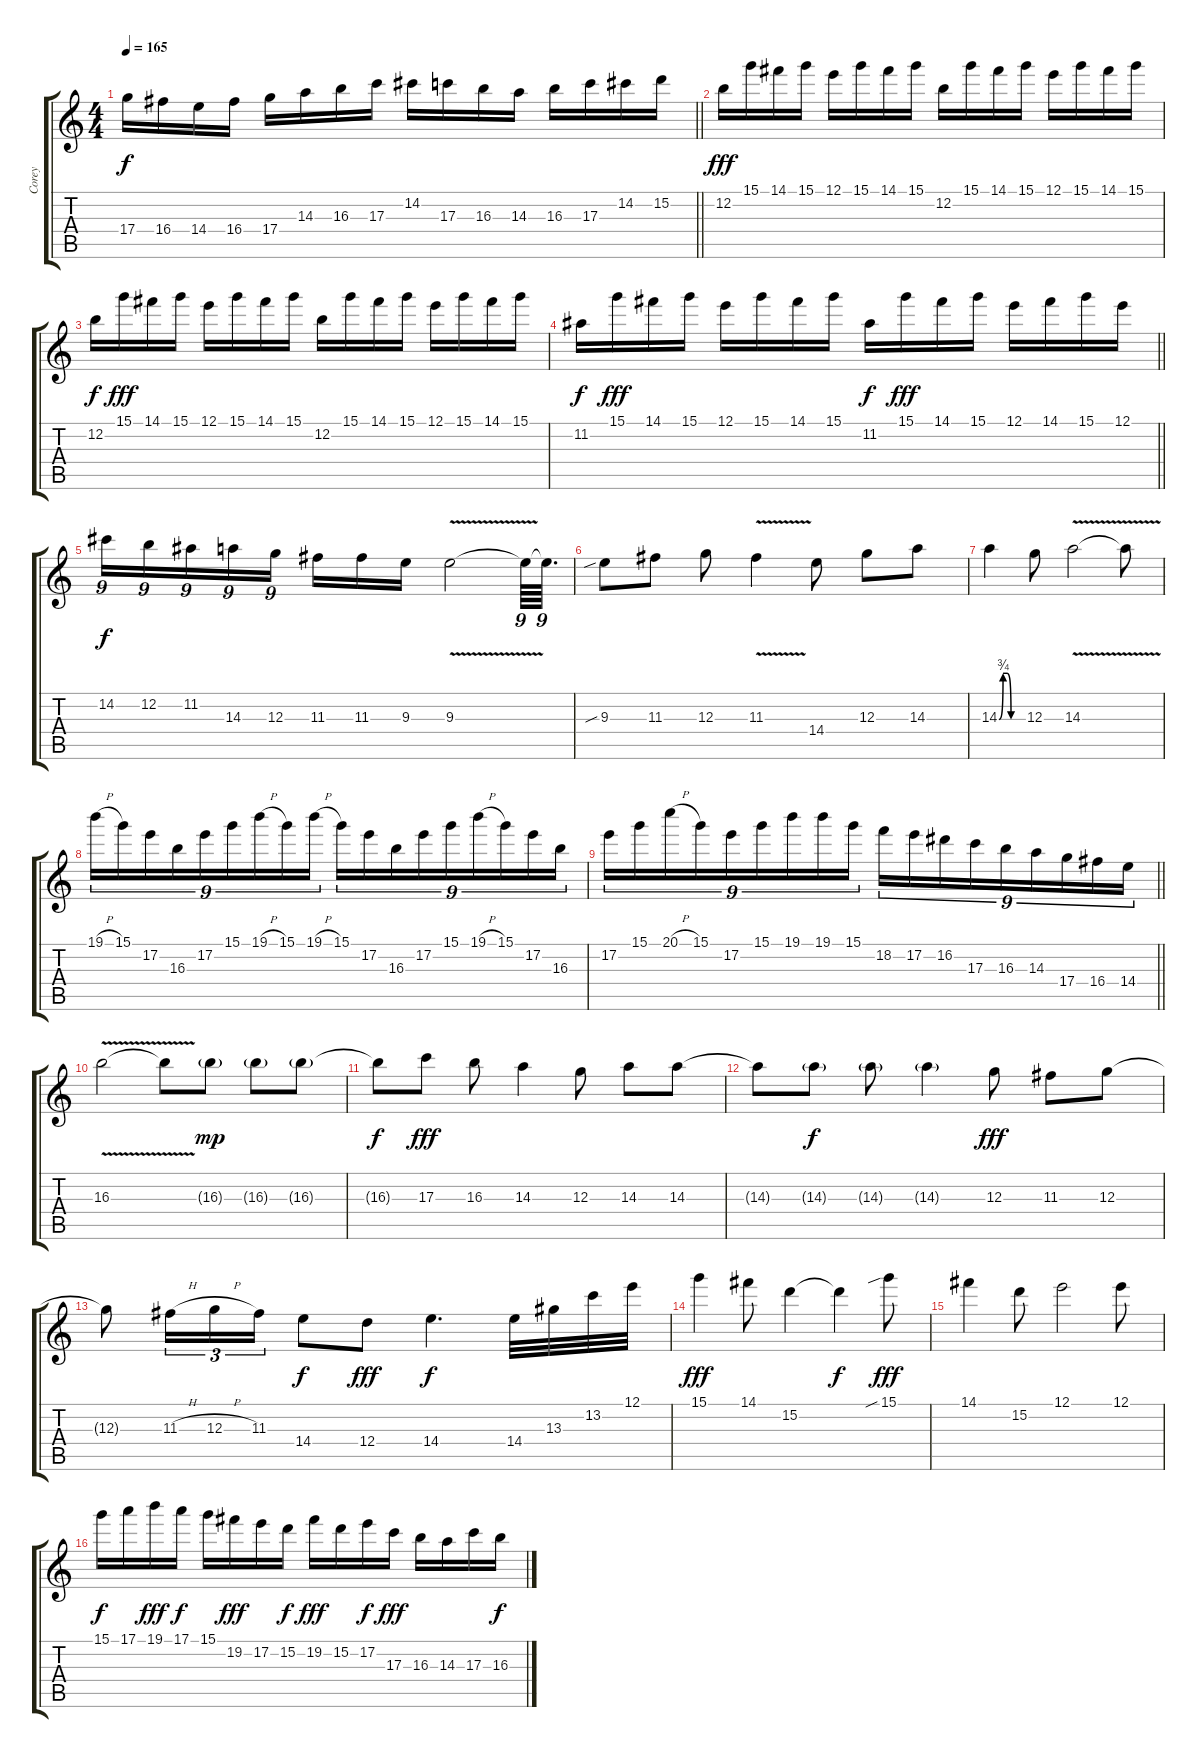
\track ("Corey" "Corey") {instrument distortionguitar}
\staff {score tabs}
\tuning (E4 B3 G3 D3 A2 E2) {hide}
\ts (4 4)
\tempo 165
\clef g2
\barLineRight lightlight
\ks c
17.4.16{dy f} 16.4.16 14.4.16 16.4.16 17.4.16 14.3.16 16.3.16 17.3.16 14.2.16 17.3.16 16.3.16 14.3.16 16.3.16 17.3.16 14.2.16 15.2.16 |
12.2.16{dy fff} 15.1.16 14.1.16 15.1.16 12.1.16 15.1.16 14.1.16 15.1.16 12.2.16 15.1.16 14.1.16 15.1.16 12.1.16 15.1.16 14.1.16 15.1.16 |
12.2.16{dy f} 15.1.16{dy fff} 14.1.16 15.1.16 12.1.16 15.1.16 14.1.16 15.1.16 12.2.16 15.1.16 14.1.16 15.1.16 12.1.16 15.1.16 14.1.16 15.1.16 |
\barLineRight lightlight
11.2.16{dy f} 15.1.16{dy fff} 14.1.16 15.1.16 12.1.16 15.1.16 14.1.16 15.1.16 11.2.16{dy f} 15.1.16{dy fff} 14.1.16 15.1.16 12.1.16 14.1.16 15.1.16 12.1.16 |
14.2.16{tu (9 8) dy f} 12.2.16{tu (9 8)} 11.2.16{tu (9 8)} 14.3.16{tu (9 8)} 12.3.16{tu (9 8)} 11.3.16 11.3.16 9.3.16 9.3{v}.2 9.3{t}.64{tu (9 8)} 9.3{t}.64{d tu (9 8)} |
9.3{sib}.8 11.3.8 12.3.8 11.3{v}.4 14.4.8 12.3.8 14.3.8 |
14.3{be (custom 0 0 10 3 20 3 30 0 60 0)}.4 12.3.8 14.3{v}.2 14.3{t}.8 |
19.1{h}.16{tu (9 8)} 15.1.16{tu (9 8)} 17.2.16{tu (9 8)} 16.3.16{tu (9 8)} 17.2.16{tu (9 8)} 15.1.16{tu (9 8)} 19.1{h}.16{tu (9 8)} 15.1.16{tu (9 8)} 19.1{h}.16{tu (9 8)} 15.1.16{tu (9 8)} 17.2.16{tu (9 8)} 16.3.16{tu (9 8)} 17.2.16{tu (9 8)} 15.1.16{tu (9 8)} 19.1{h}.16{tu (9 8)} 15.1.16{tu (9 8)} 17.2.16{tu (9 8)} 16.3.16{tu (9 8)} |
\barLineRight lightlight
17.2.16{tu (9 8)} 15.1.16{tu (9 8)} 20.1{h}.16{tu (9 8)} 15.1.16{tu (9 8)} 17.2.16{tu (9 8)} 15.1.16{tu (9 8)} 19.1.16{tu (9 8)} 19.1.16{tu (9 8)} 15.1.16{tu (9 8)} 18.2.16{tu (9 8)} 17.2.16{tu (9 8)} 16.2.16{tu (9 8)} 17.3.16{tu (9 8)} 16.3.16{tu (9 8)} 14.3.16{tu (9 8)} 17.4.16{tu (9 8)} 16.4.16{tu (9 8)} 14.4.16{tu (9 8)} |
16.3{v}.2 16.3{t}.8 16.3{g}.8{dy mp} 16.3{g}.8 16.3{g}.8 |
16.3{t}.8{dy f} 17.3.8{dy fff} 16.3.8 14.3.4 12.3.8 14.3.8 14.3.8 |
14.3{t}.8 14.3{g}.8{dy f} 14.3{g}.8 14.3{g}.4 12.3.8{dy fff} 11.3.8 12.3.8 |
12.3{t}.8 11.3{h}.16{tu (3 2)} 12.3{h}.16{tu (3 2)} 11.3.16{tu (3 2)} 14.4.8{dy f} 12.4.8{dy fff} 14.4.4{d dy f} 14.4.32 13.3.32 13.2.32 12.1.32 |
15.1.4{dy fff} 14.1.8 15.2.4 15.2{t}.4{dy f} 15.1{sib}.8{dy fff} |
14.1.4 15.2.8 12.1.2 12.1.8 |
15.1.16{dy f} 17.1.16 19.1.16{dy fff} 17.1.16{dy f} 15.1.16 19.2.16{dy fff} 17.2.16 15.2.16{dy f} 19.2.16{dy fff} 15.2.16 17.2.16{dy f} 17.3.16{dy fff} 16.3.16 14.3.16 17.3.16 16.3.16{dy f}
